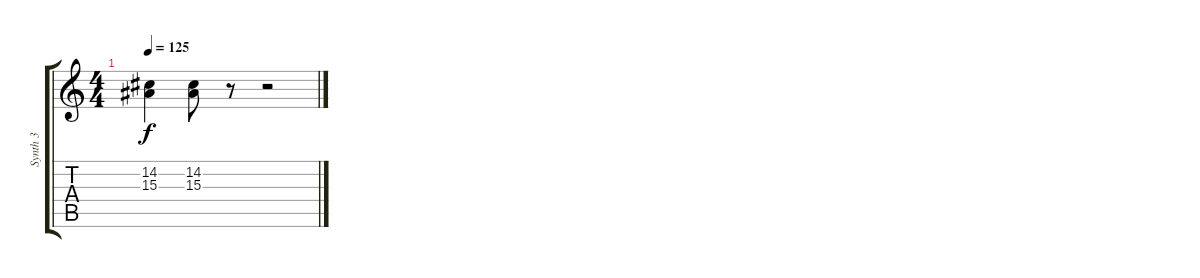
\track ("Synth 3" "Synth 3") {instrument stringensemble1}
\staff {score tabs}
\tuning (E4 B3 G3 D3 A2 E2) {hide}
\ts (4 4)
\tempo 125
\clef g2
\ks c
(14.2 15.3).4{dy f} (14.2 15.3).8 r.8 r.2
